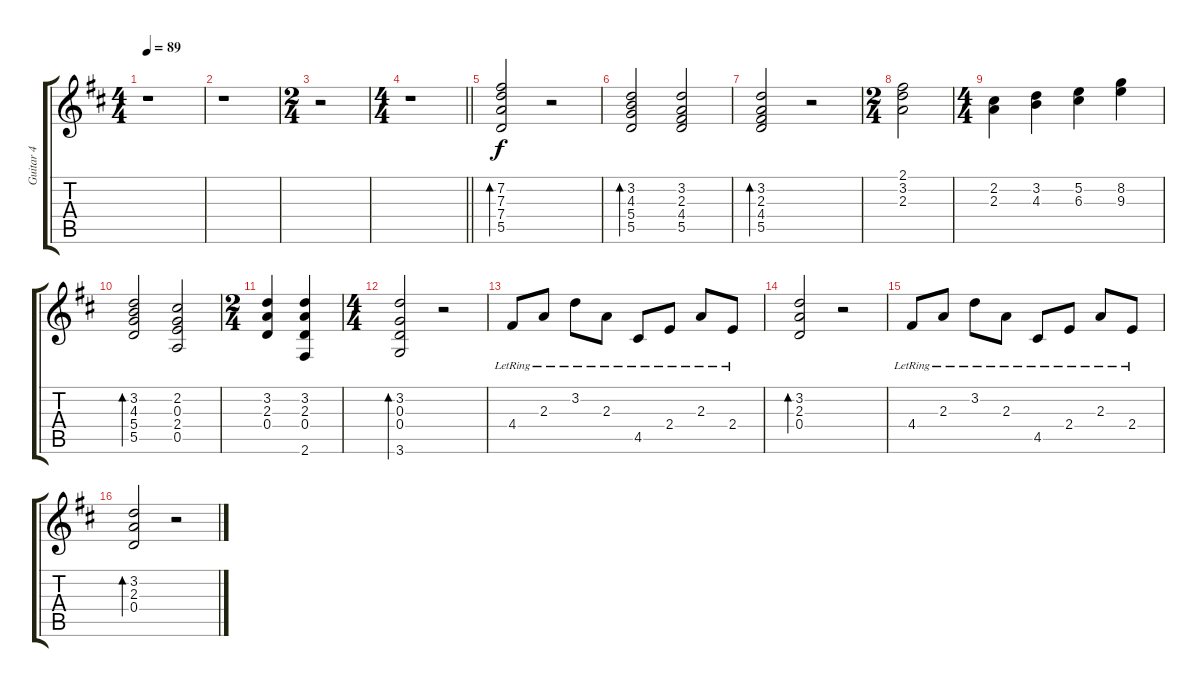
\track ("Guitar 4" "Guitar 4") {instrument electricguitarclean}
\staff {score tabs}
\tuning (E4 B3 G3 D3 A2 E2) {hide}
\ts (4 4)
\tempo 89
\clef g2
\ks d
r.1{dy f} |
r.1 |
\ts (2 4)
r.2 |
\ts (4 4)
\barLineRight lightlight
r.1 |
(7.2 7.3 7.4 5.5).2{bd 30} r.2 |
(3.2 4.3 5.4 5.5).2{bd 30} (3.2 2.3 4.4 5.5).2 |
(3.2 2.3 4.4 5.5).2{bd 30} r.2 |
\ts (2 4)
(2.1 3.2 2.3).2 |
\ts (4 4)
(2.2 2.3).4 (3.2 4.3).4 (5.2 6.3).4 (8.2 9.3).4 |
(3.2 4.3 5.4 5.5).2{bd 30} (2.2 0.3 2.4 0.5).2 |
\ts (2 4)
(3.2 2.3 0.4).4 (3.2 2.3 0.4 2.6).4 |
\ts (4 4)
(3.2 0.3 0.4 3.6).2{bd 30} r.2 |
4.4{lr}.8 2.3{lr}.8 3.2{lr}.8 2.3{lr}.8 4.5{lr}.8 2.4{lr}.8 2.3{lr}.8 2.4{lr}.8 |
(3.2 2.3 0.4).2{bd 30} r.2 |
4.4{lr}.8 2.3{lr}.8 3.2{lr}.8 2.3{lr}.8 4.5{lr}.8 2.4{lr}.8 2.3{lr}.8 2.4{lr}.8 |
(3.2 2.3 0.4).2{bd 30} r.2
